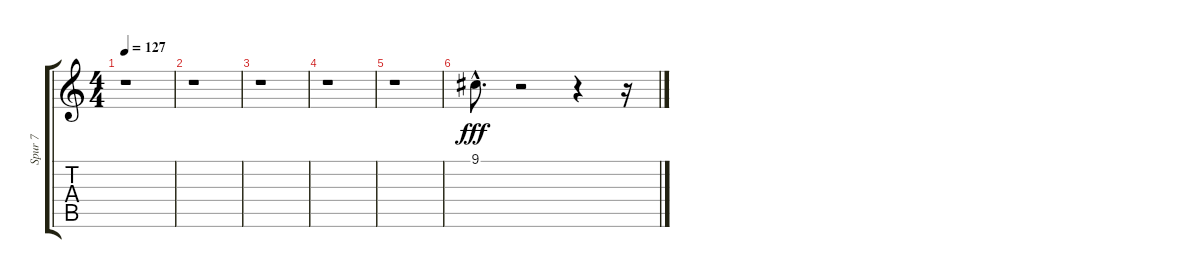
\track ("Spur 7" "Spur 7") {instrument orchestrahit}
\staff {score tabs}
\tuning (E4 B3 G3 D3 A2 E2) {hide}
\ts (4 4)
\tempo 127
\clef g2
\ks c
r.1{dy fff} |
r.1 |
r.1 |
r.1 |
r.1 |
9.1{hac}.8{d} r.2 r.4 r.16
